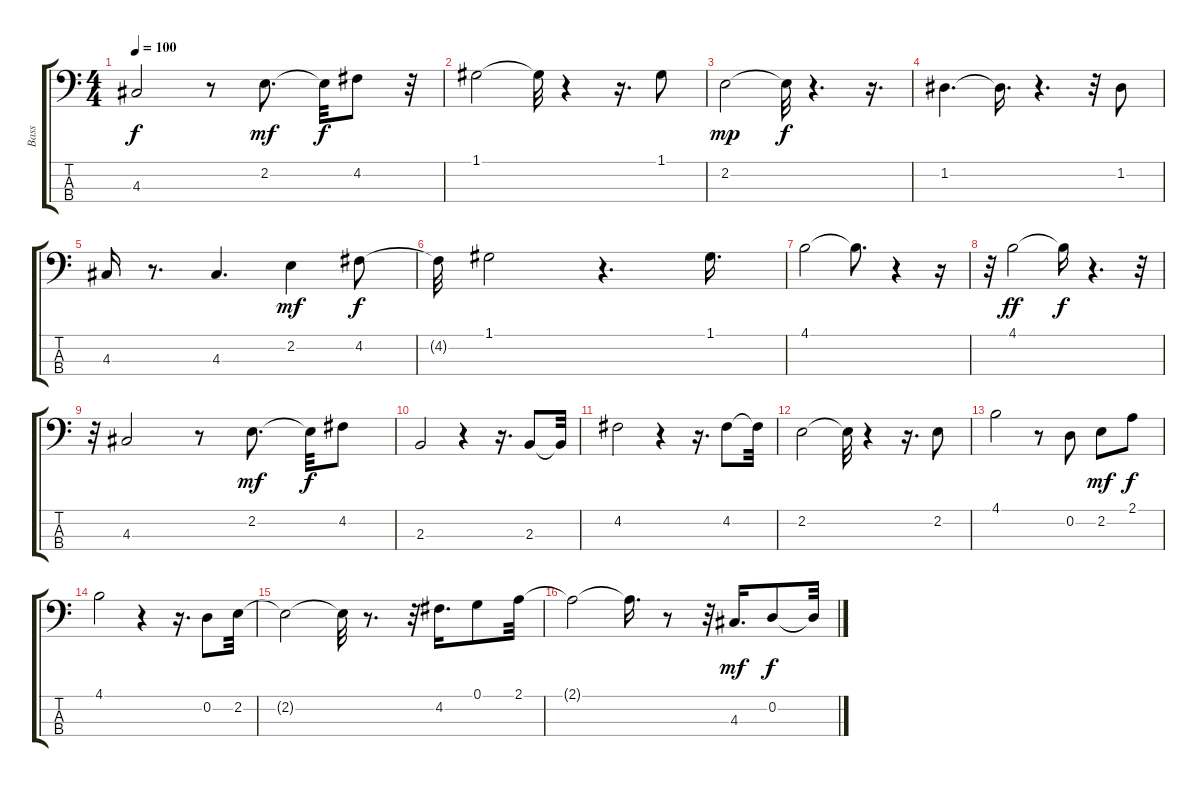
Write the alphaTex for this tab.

\track ("Bass" "Bass") {instrument electricbassfinger}
\staff {score tabs}
\tuning (G2 D2 A1 E1) {hide}
\ts (4 4)
\tempo 100
\clef f4
\ks c
4.3.2{dy f} r.8 2.2.8{d dy mf} 2.2{t}.32{dy f} 4.2.8 r.32 |
1.1.2 1.1{t}.32 r.4 r.16{d} 1.1.8 |
2.2.2{dy mp} 2.2{t}.32{dy f} r.4{d} r.16{d} |
1.2.4{d} 1.2{t}.16{d} r.4{d} r.32 1.2.8 |
4.3.16 r.8{d} 4.3.4{d} 2.2.4{dy mf} 4.2.8{dy f} |
4.2{t}.32 1.1.2 r.4{d} 1.1.16{d} |
4.1.2 4.1{t}.8{d} r.4 r.16 |
r.32 4.1.2{dy ff} 4.1{t}.16{dy f} r.4{d} r.32 |
r.32 4.3.2 r.8 2.2.8{d dy mf} 2.2{t}.32{dy f} 4.2.8 |
2.3.2 r.4 r.16{d} 2.3.8 2.3{t}.32 |
4.2.2 r.4 r.16{d} 4.2.8 4.2{t}.32 |
2.2.2 2.2{t}.32 r.4 r.16{d} 2.2.8 |
4.1.2 r.8 0.2.8 2.2.8{dy mf} 2.1.8{dy f} |
4.1.2 r.4 r.16{d} 0.2.8 2.2.32 |
2.2{t}.2 2.2{t}.32 r.8{d} r.32 4.2.16{d} 0.1.8 2.1.32 |
2.1{t}.2 2.1{t}.16{d} r.8 r.32 4.3.16{d dy mf} 0.2.8{dy f} 0.2{t}.32
